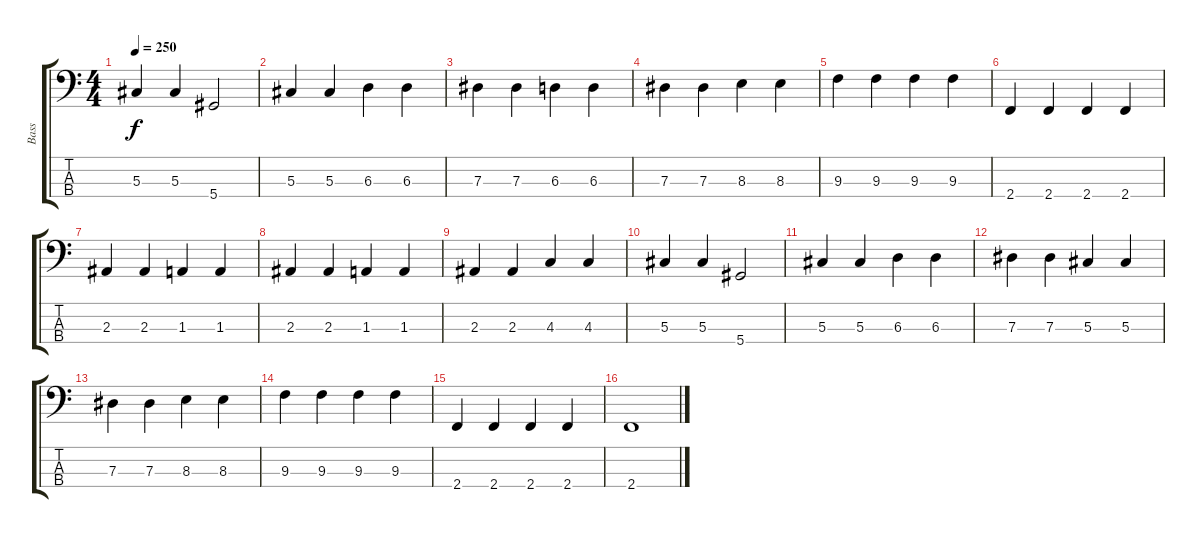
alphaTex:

\track ("Bass" "Bass") {instrument electricbasspick}
\staff {score tabs}
\tuning (Gb2 Db2 Ab1 Eb1) {hide}
\ts (4 4)
\tempo 250
\clef f4
\ks c
5.3.4{dy f} 5.3.4 5.4.2 |
5.3.4 5.3.4 6.3.4 6.3.4 |
7.3.4 7.3.4 6.3.4 6.3.4 |
7.3.4 7.3.4 8.3.4 8.3.4 |
9.3.4 9.3.4 9.3.4 9.3.4 |
2.4.4 2.4.4 2.4.4 2.4.4 |
2.3.4 2.3.4 1.3.4 1.3.4 |
2.3.4 2.3.4 1.3.4 1.3.4 |
2.3.4 2.3.4 4.3.4 4.3.4 |
5.3.4 5.3.4 5.4.2 |
5.3.4 5.3.4 6.3.4 6.3.4 |
7.3.4 7.3.4 5.3.4 5.3.4 |
7.3.4 7.3.4 8.3.4 8.3.4 |
9.3.4 9.3.4 9.3.4 9.3.4 |
2.4.4 2.4.4 2.4.4 2.4.4 |
2.4.1
